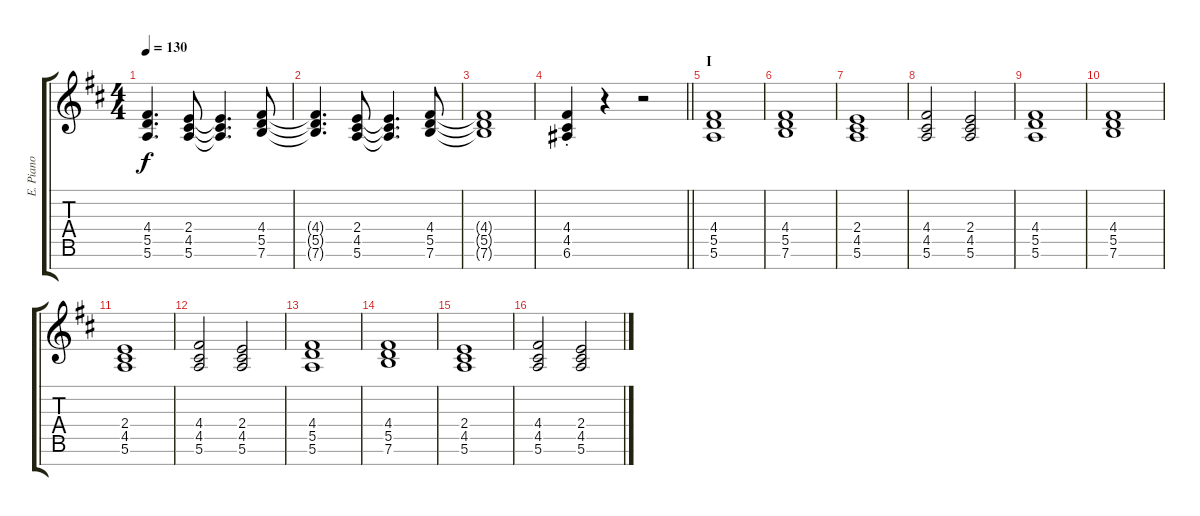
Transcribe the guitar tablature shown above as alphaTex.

\track ("E. Piano" "E. Piano") {instrument electricpiano1}
\staff {score tabs}
\tuning (E5 B4 G4 D4 A3 E3 B2) {hide}
\ts (4 4)
\tempo 130
\clef g2
\ks d
(4.4 5.5 5.6).4{d dy f} (2.4 4.5 5.6).8 (2.4{t} 4.5{t} 5.6{t}).4{d} (4.4 5.5 7.6).8 |
(4.4{t} 5.5{t} 7.6{t}).4{d} (2.4 4.5 5.6).8 (2.4{t} 4.5{t} 5.6{t}).4{d} (4.4 5.5 7.6).8 |
(4.4{t} 5.5{t} 7.6{t}).1 |
\barLineRight lightlight
(4.4{st} 4.5{st} 6.6{st}).4 r.4 r.2 |
\section ("" "I")
(4.4 5.5 5.6).1 |
(4.4 5.5 7.6).1 |
(2.4 4.5 5.6).1 |
(4.4 4.5 5.6).2 (2.4 4.5 5.6).2 |
(4.4 5.5 5.6).1 |
(4.4 5.5 7.6).1 |
(2.4 4.5 5.6).1 |
(4.4 4.5 5.6).2 (2.4 4.5 5.6).2 |
(4.4 5.5 5.6).1 |
(4.4 5.5 7.6).1 |
(2.4 4.5 5.6).1 |
(4.4 4.5 5.6).2 (2.4 4.5 5.6).2
